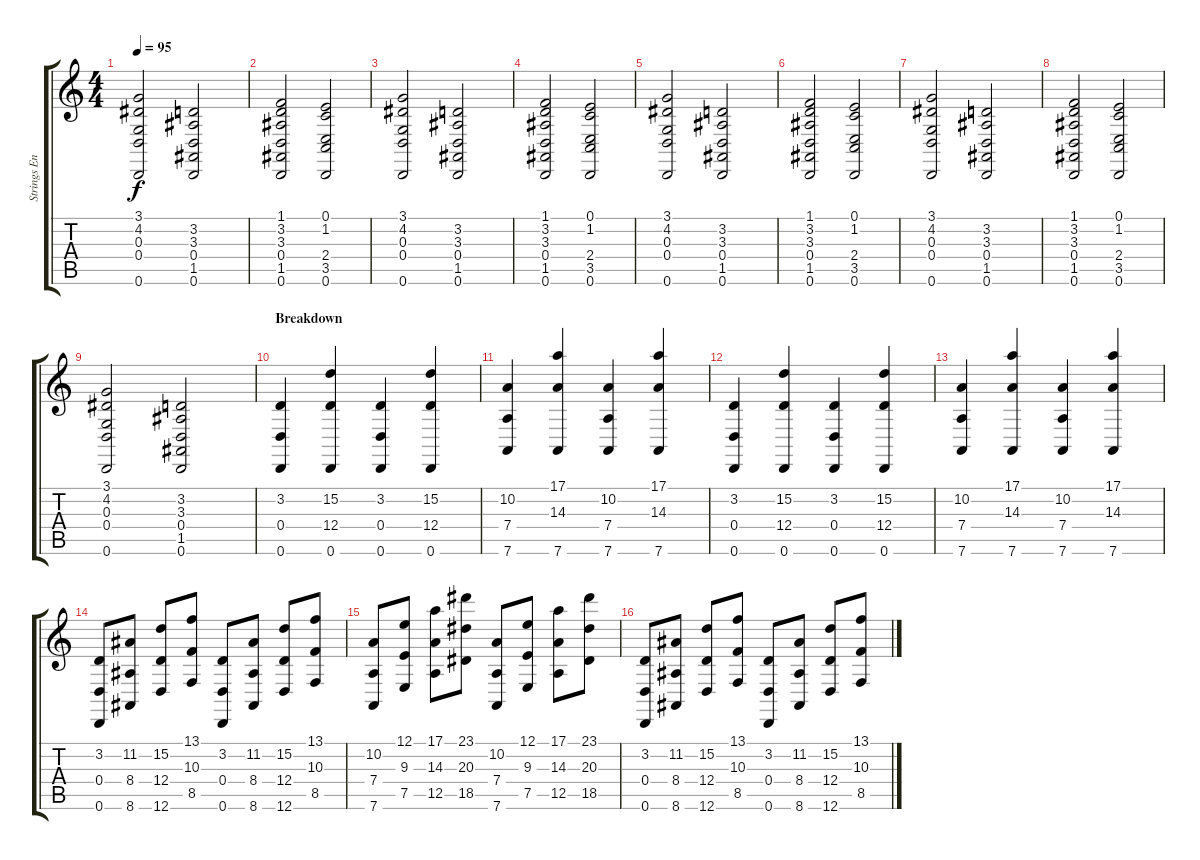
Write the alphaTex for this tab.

\track ("Strings Ensemble 1" "Strings En") {instrument stringensemble1}
\staff {score tabs}
\tuning (E4 B3 G3 D3 A2 D2) {hide}
\ts (4 4)
\tempo 95
\clef g2
\ks c
(3.1 4.2 0.3 0.4 0.6).2{dy f} (3.2 3.3 0.4 1.5 0.6).2 |
(1.1 3.2 3.3 0.4 1.5 0.6).2 (0.1 1.2 2.4 3.5 0.6).2 |
(3.1 4.2 0.3 0.4 0.6).2 (3.2 3.3 0.4 1.5 0.6).2 |
(1.1 3.2 3.3 0.4 1.5 0.6).2 (0.1 1.2 2.4 3.5 0.6).2 |
(3.1 4.2 0.3 0.4 0.6).2 (3.2 3.3 0.4 1.5 0.6).2 |
(1.1 3.2 3.3 0.4 1.5 0.6).2 (0.1 1.2 2.4 3.5 0.6).2 |
(3.1 4.2 0.3 0.4 0.6).2 (3.2 3.3 0.4 1.5 0.6).2 |
(1.1 3.2 3.3 0.4 1.5 0.6).2 (0.1 1.2 2.4 3.5 0.6).2 |
(3.1 4.2 0.3 0.4 0.6).2 (3.2 3.3 0.4 1.5 0.6).2 |
\section ("" "Breakdown")
(3.2 0.4 0.6).4 (15.2 12.4 0.6).4 (3.2 0.4 0.6).4 (15.2 12.4 0.6).4 |
(10.2 7.4 7.6).4 (17.1 14.3 7.6).4 (10.2 7.4 7.6).4 (17.1 14.3 7.6).4 |
(3.2 0.4 0.6).4 (15.2 12.4 0.6).4 (3.2 0.4 0.6).4 (15.2 12.4 0.6).4 |
(10.2 7.4 7.6).4 (17.1 14.3 7.6).4 (10.2 7.4 7.6).4 (17.1 14.3 7.6).4 |
(3.2 0.4 0.6).8 (11.2 8.4 8.6).8 (15.2 12.4 12.6).8 (13.1 10.3 8.5).8 (3.2 0.4 0.6).8 (11.2 8.4 8.6).8 (15.2 12.4 12.6).8 (13.1 10.3 8.5).8 |
(10.2 7.4 7.6).8 (12.1 9.3 7.5).8 (17.1 14.3 12.5).8 (23.1 20.3 18.5).8 (10.2 7.4 7.6).8 (12.1 9.3 7.5).8 (17.1 14.3 12.5).8 (23.1 20.3 18.5).8 |
(3.2 0.4 0.6).8 (11.2 8.4 8.6).8 (15.2 12.4 12.6).8 (13.1 10.3 8.5).8 (3.2 0.4 0.6).8 (11.2 8.4 8.6).8 (15.2 12.4 12.6).8 (13.1 10.3 8.5).8
